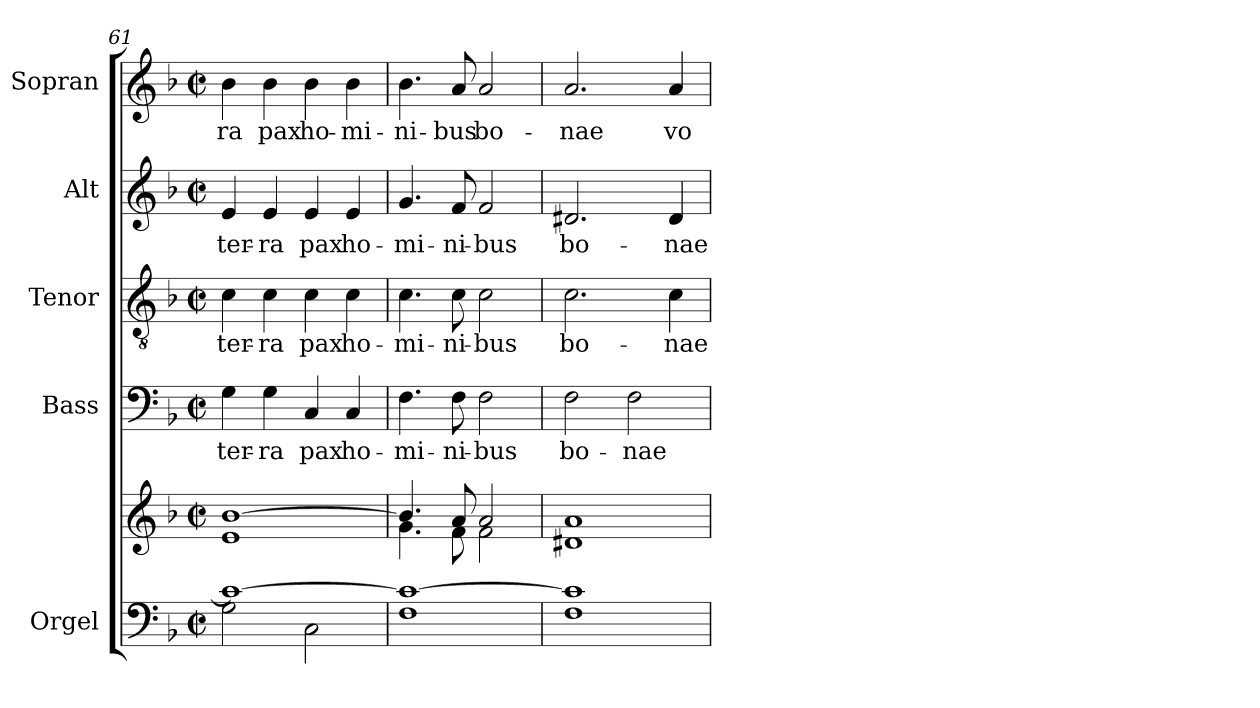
**kern	**kern	**kern	**text	**kern	**text	**kern	**text	**kern	**text
*part5	*part5	*part4	*part4	*part3	*part3	*part2	*part2	*part1	*part1
*staff6	*staff5	*staff4	*staff4	*staff3	*staff3	*staff2	*staff2	*staff1	*staff1
*I"Orgel	*	*I"Bass	*	*I"Tenor	*	*I"Alt	*	*I"Sopran	*
*I'Org.	*	*I'B.	*	*I'T.	*	*I'A.	*	*I'S.	*
!!LO:LB:g=z
*clefF4	*clefG2	*clefF4	*	*clefGv2	*	*clefG2	*	*clefG2	*
*k[b-]	*k[b-]	*k[b-]	*	*k[b-]	*	*k[b-]	*	*k[b-]	*
*F:	*F:	*F:	*	*F:	*	*F:	*	*F:	*
*M2/2	*M2/2	*M2/2	*	*M2/2	*	*M2/2	*	*M2/2	*
*met(c|)	*met(c|)	*met(c|)	*	*met(c|)	*	*met(c|)	*	*met(c|)	*
=61	=61	=61	=61	=61	=61	=61	=61	=61	=61
*^	*^	*	*	*	*	*	*	*	*
!	!	!	!	!	!LO:LY:b	!	!LO:LY:b	!	!LO:LY:b	!	!LO:LY:b
1c_	2G\	[>1b-	1e	4G\	ter-	4c\	ter-	4e/	ter-	4b-\	-ra
!	!	!	!	!	!LO:LY:b	!	!LO:LY:b	!	!LO:LY:b	!	!LO:LY:b
.	.	.	.	4G\	-ra	4c\	-ra	4e/	-ra	4b-\	pax
!	!	!	!	!	!LO:LY:b	!	!LO:LY:b	!	!LO:LY:b	!	!LO:LY:b
.	2C\	.	.	4C/	pax	4c\	pax	4e/	pax	4b-\	ho-
!	!	!	!	!	!LO:LY:b	!	!LO:LY:b	!	!LO:LY:b	!	!LO:LY:b
.	.	.	.	4C/	ho-	4c\	ho-	4e/	ho-	4b-\	-mi-
=62	=62	=62	=62	=62	=62	=62	=62	=62	=62	=62	=62
!	!	!	!	!	!LO:LY:b	!	!LO:LY:b	!	!LO:LY:b	!	!LO:LY:b
1c_	1F	4.b-/]	4.g\	4.F\	-mi-	4.c\	-mi-	4.g/	-mi-	4.b-\	-ni-
!	!	!	!	!	!LO:LY:b	!	!LO:LY:b	!	!LO:LY:b	!	!LO:LY:b
.	.	8a/	8f\	8F\	-ni-	8c\	-ni-	8f/	-ni-	8a/	-bus
!	!	!	!	!	!LO:LY:b	!	!LO:LY:b	!	!LO:LY:b	!	!LO:LY:b
.	.	2a/	2f\	2F\	-bus	2c\	-bus	2f/	-bus	2a/	bo-
=63	=63	=63	=63	=63	=63	=63	=63	=63	=63	=63	=63
!	!	!	!	!	!LO:LY:b	!	!LO:LY:b	!	!LO:LY:b	!	!LO:LY:b
1c]	1F	1a	1d#X	2F\	bo-	2.c\	bo-	2.d#X/	bo-	2.a/	-nae
!	!	!	!	!	!LO:LY:b	!	!	!	!	!	!
.	.	.	.	2F\	-nae	.	.	.	.	.	.
!	!	!	!	!	!	!	!LO:LY:b	!	!LO:LY:b	!	!LO:LY:b
.	.	.	.	.	.	4c\	-nae	4d#/	-nae	4a/	vo-
*v	*v	*	*	*	*	*	*	*	*	*	*
*	*v	*v	*	*	*	*	*	*	*	*
=	=	=	=	=	=	=	=	=	=
*-	*-	*-	*-	*-	*-	*-	*-	*-	*-
